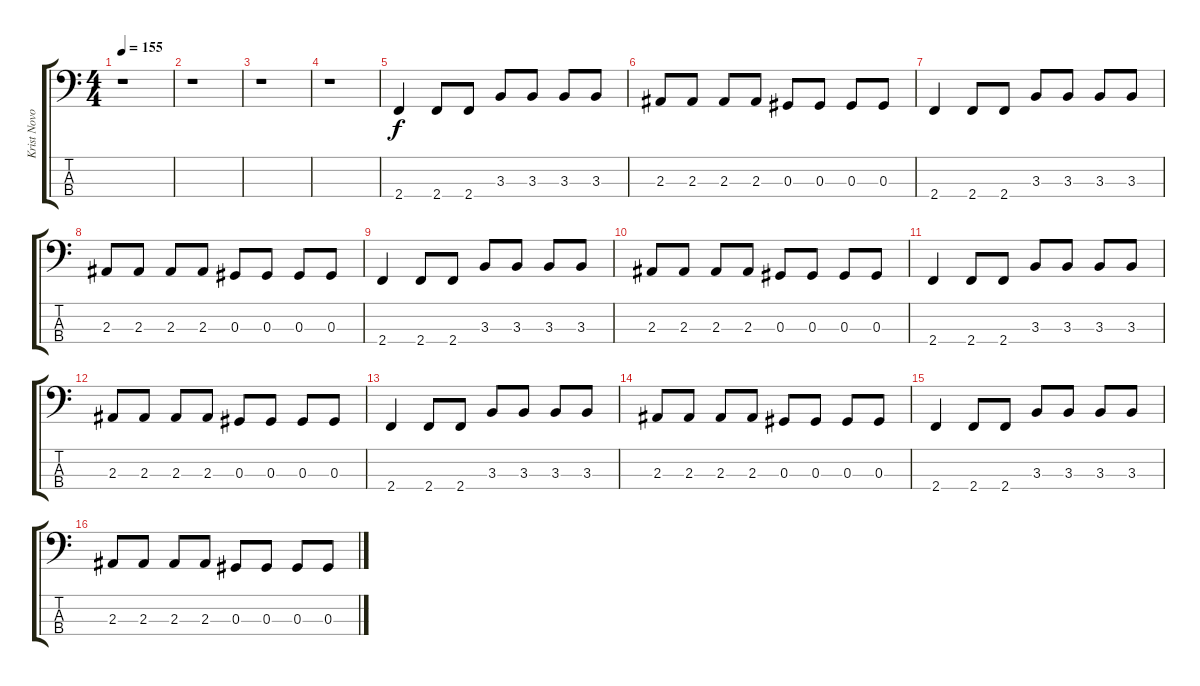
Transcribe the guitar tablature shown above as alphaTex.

\track ("Krist Novoselic" "Krist Novo") {instrument slapbass1}
\staff {score tabs}
\tuning (Gb2 Db2 Ab1 Eb1) {hide}
\ts (4 4)
\tempo 155
\clef f4
\ks c
r.1{dy f instrument slapbass1} |
r.1 |
r.1 |
r.1 |
2.4.4 2.4.8 2.4.8 3.3.8 3.3.8 3.3.8 3.3.8 |
2.3.8 2.3.8 2.3.8 2.3.8 0.3.8 0.3.8 0.3.8 0.3.8 |
2.4.4 2.4.8 2.4.8 3.3.8 3.3.8 3.3.8 3.3.8 |
2.3.8 2.3.8 2.3.8 2.3.8 0.3.8 0.3.8 0.3.8 0.3.8 |
2.4.4 2.4.8 2.4.8 3.3.8 3.3.8 3.3.8 3.3.8 |
2.3.8 2.3.8 2.3.8 2.3.8 0.3.8 0.3.8 0.3.8 0.3.8 |
2.4.4 2.4.8 2.4.8 3.3.8 3.3.8 3.3.8 3.3.8 |
2.3.8 2.3.8 2.3.8 2.3.8 0.3.8 0.3.8 0.3.8 0.3.8 |
2.4.4 2.4.8 2.4.8 3.3.8 3.3.8 3.3.8 3.3.8 |
2.3.8 2.3.8 2.3.8 2.3.8 0.3.8 0.3.8 0.3.8 0.3.8 |
2.4.4 2.4.8 2.4.8 3.3.8 3.3.8 3.3.8 3.3.8 |
2.3.8 2.3.8 2.3.8 2.3.8 0.3.8 0.3.8 0.3.8 0.3.8
